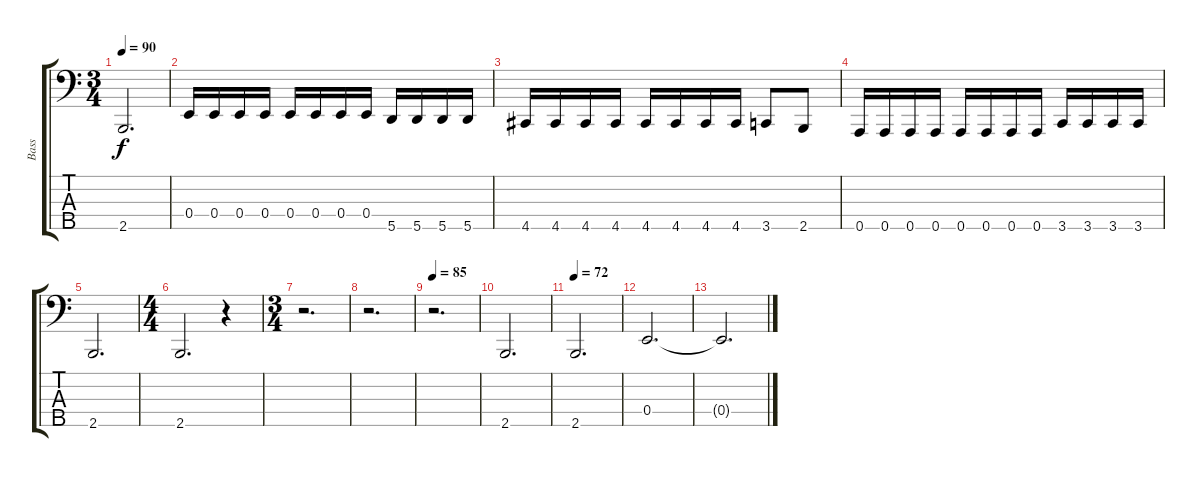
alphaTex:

\track ("Bass" "Bass") {instrument electricbasspick}
\staff {score tabs}
\tuning (G2 D2 A1 E1 A0) {hide}
\ts (3 4)
\tempo 90
\clef f4
\ks c
2.5{t}.2{d dy f} |
0.4.16 0.4.16 0.4.16 0.4.16 0.4.16 0.4.16 0.4.16 0.4.16 5.5.16 5.5.16 5.5.16 5.5.16 |
4.5.16 4.5.16 4.5.16 4.5.16 4.5.16 4.5.16 4.5.16 4.5.16 3.5.8 2.5.8 |
0.5.16 0.5.16 0.5.16 0.5.16 0.5.16 0.5.16 0.5.16 0.5.16 3.5.16 3.5.16 3.5.16 3.5.16 |
2.5.2{d} |
\ts (4 4)
2.5.2{d} r.4 |
\ts (3 4)
r.2{d} |
r.2{d} |
\tempo 85
r.2{d} |
2.5.2{d} |
\tempo 72
2.5.2{d} |
0.4.2{d} |
0.4{t}.2{d}
